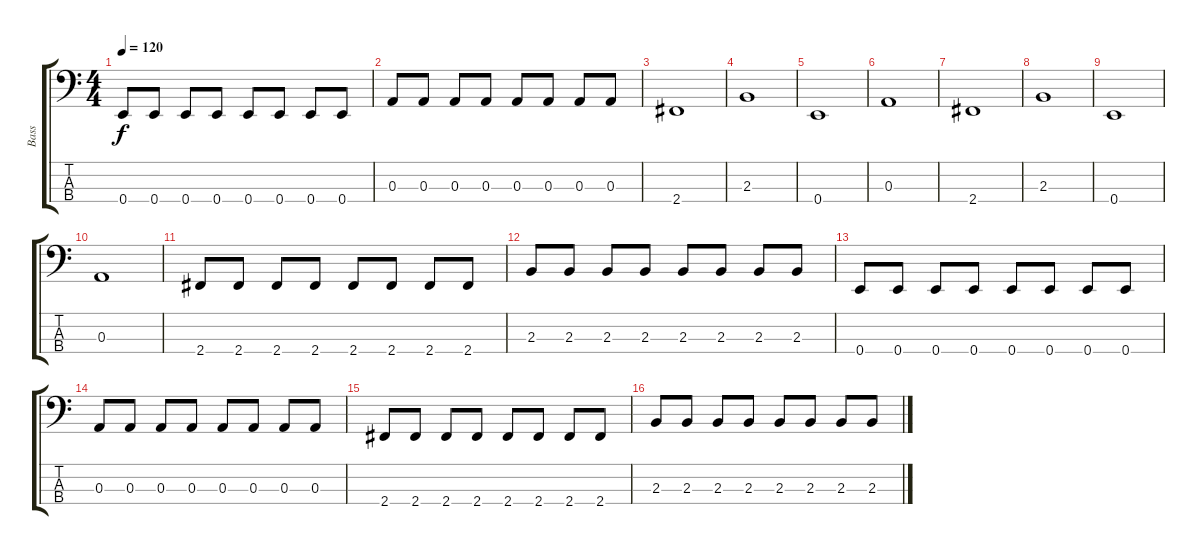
\track ("Bass" "Bass") {instrument electricbasspick}
\staff {score tabs}
\tuning (G2 D2 A1 E1) {hide}
\ts (4 4)
\tempo 120
\clef f4
\ks c
0.4.8{dy f} 0.4.8 0.4.8 0.4.8 0.4.8 0.4.8 0.4.8 0.4.8 |
0.3.8 0.3.8 0.3.8 0.3.8 0.3.8 0.3.8 0.3.8 0.3.8 |
2.4.1 |
2.3.1 |
0.4.1 |
0.3.1 |
2.4.1 |
2.3.1 |
0.4.1 |
0.3.1 |
2.4.8 2.4.8 2.4.8 2.4.8 2.4.8 2.4.8 2.4.8 2.4.8 |
2.3.8 2.3.8 2.3.8 2.3.8 2.3.8 2.3.8 2.3.8 2.3.8 |
0.4.8 0.4.8 0.4.8 0.4.8 0.4.8 0.4.8 0.4.8 0.4.8 |
0.3.8 0.3.8 0.3.8 0.3.8 0.3.8 0.3.8 0.3.8 0.3.8 |
2.4.8 2.4.8 2.4.8 2.4.8 2.4.8 2.4.8 2.4.8 2.4.8 |
2.3.8 2.3.8 2.3.8 2.3.8 2.3.8 2.3.8 2.3.8 2.3.8
